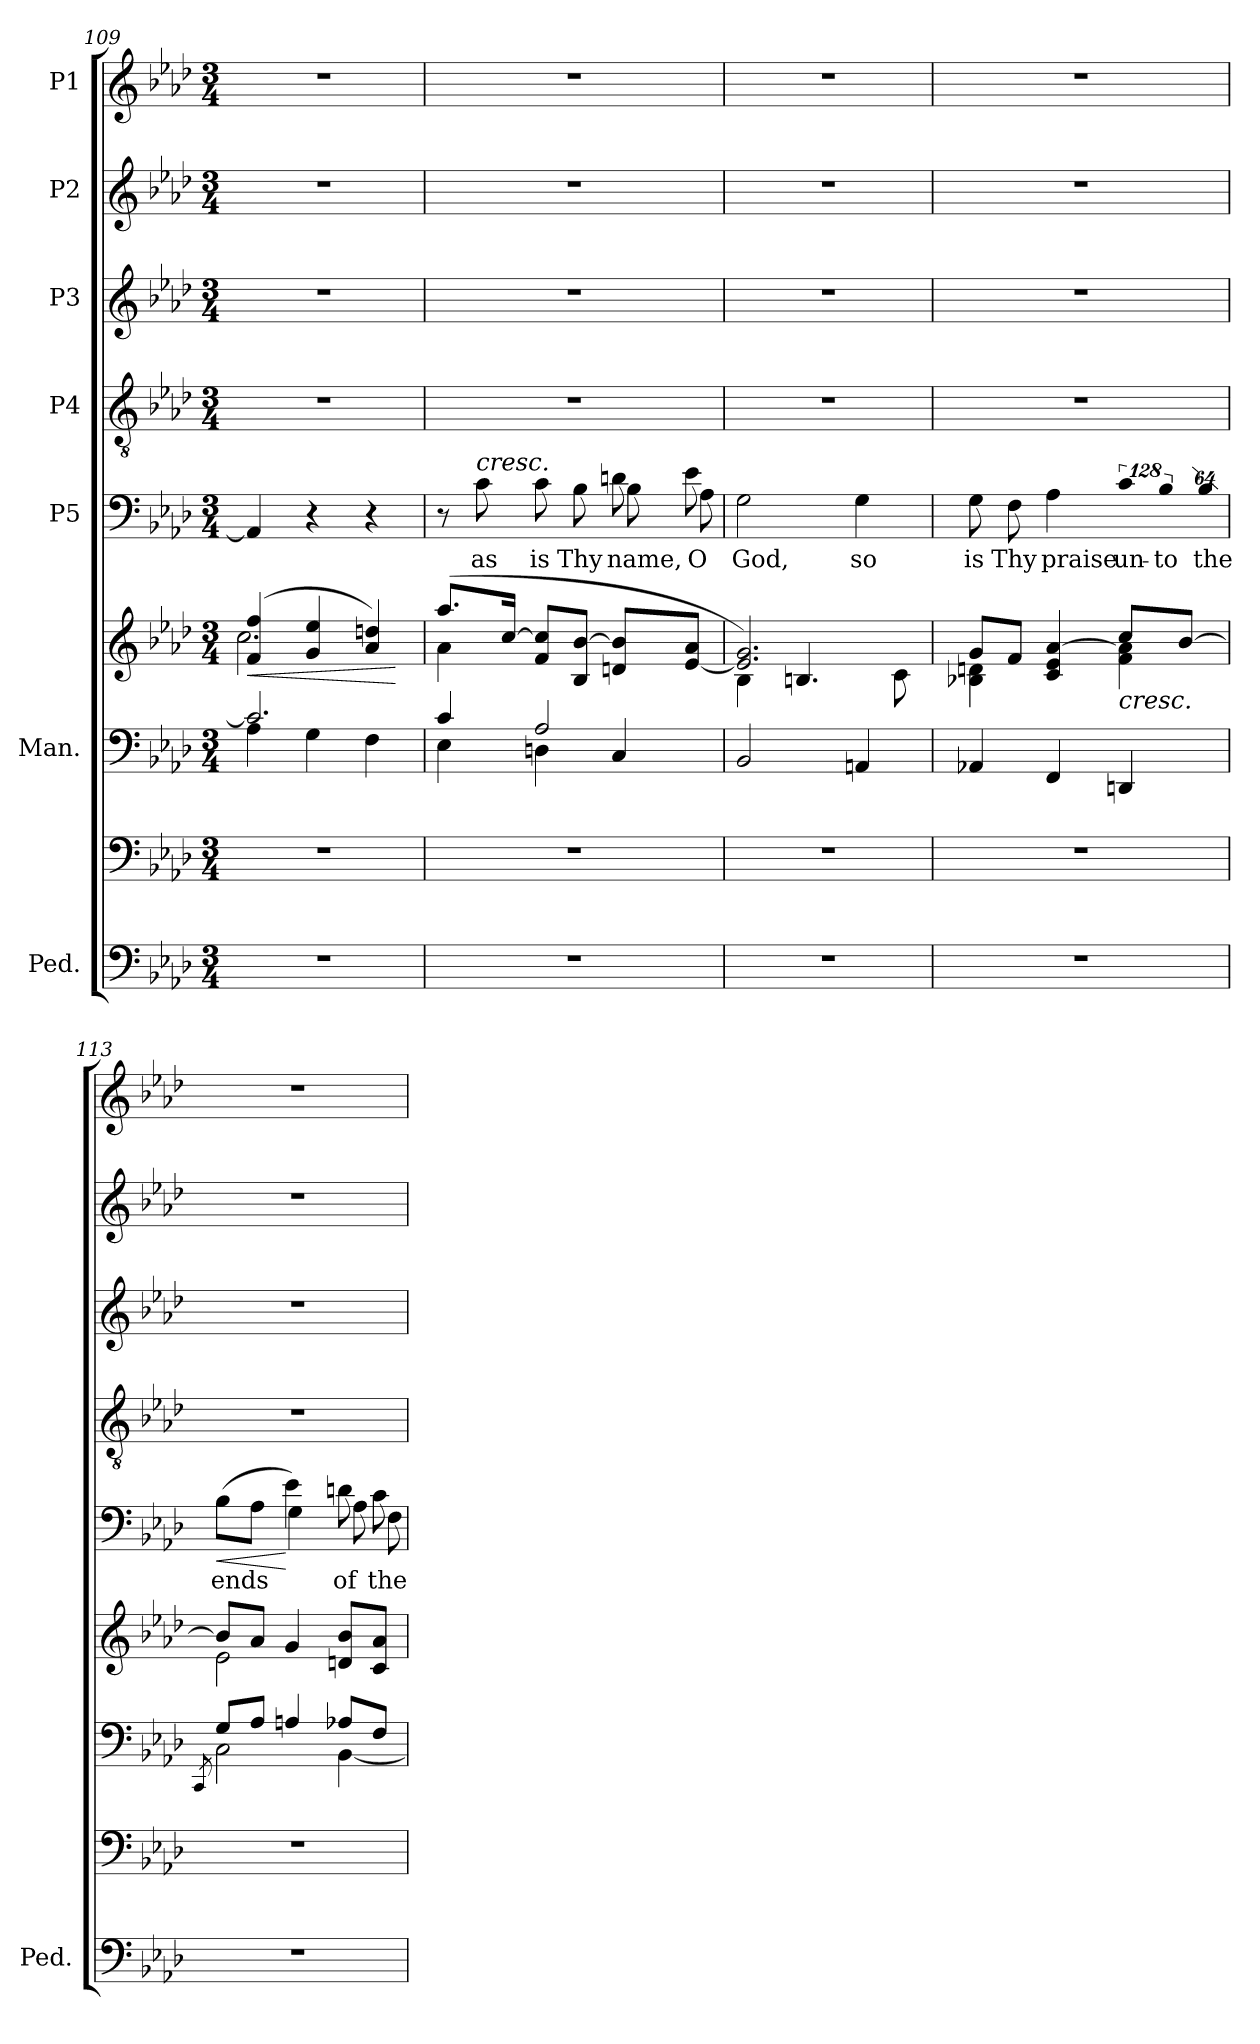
**kern	**kern	**kern	**kern	**dynam	**kern	**text	**dynam	**kern	**kern	**kern	**kern
*part7	*part7	*part6	*part6	*part6	*part5	*part5	*part5	*part4	*part3	*part2	*part1
*staff9	*staff8	*staff7	*staff6	*staff6/7	*staff5	*staff5	*staff5	*staff4	*staff3	*staff2	*staff1
*I"Ped.	*	*I"Man.	*	*	*I"P5	*	*	*I"P4	*I"P3	*I"P2	*I"P1
*I'Ped.	*	*	*	*	*	*	*	*	*	*	*
*clefF4	*clefF4	*clefF4	*clefG2	*	*clefF4	*	*	*clefGv2	*clefG2	*clefG2	*clefG2
*	*	*	*	*	*	*	*	*ITrd7c12	*	*	*
*k[b-e-a-d-]	*k[b-e-a-d-]	*k[b-e-a-d-]	*k[b-e-a-d-]	*	*k[b-e-a-d-]	*	*	*k[b-e-a-d-]	*k[b-e-a-d-]	*k[b-e-a-d-]	*k[b-e-a-d-]
*A-:	*A-:	*A-:	*A-:	*	*A-:	*	*	*A-:	*A-:	*A-:	*A-:
*M3/4	*M3/4	*M3/4	*M3/4	*	*M3/4	*	*	*M3/4	*M3/4	*M3/4	*M3/4
=109	=109	=109	=109	=109	=109	=109	=109	=109	=109	=109	=109
!	!	!LO:TX:b:i:t=senza Ped.	!	!	!	!	!	!	!	!	!
!LO:N:vis=1	!LO:N:vis=1	!	!	!LO:HP:b	!	!	!	!LO:N:vis=1	!LO:N:vis=1	!LO:N:vis=1	!LO:N:vis=1
*	*	*^	*^	*	*	*	*	*	*	*	*
2.r	2.r	2.ci/]	4A-i\	(4fi/ 4ffi	2.cci\	<	4AA-i/]	.	.	2.r	2.r	2.r	2.r
.	.	.	4Gi\	4gi/ 4ee-i	.	.	4r	.	.	.	.	.	.
.	.	.	4Fi\	4a-i/ 4ddni)	.	.	4r	.	.	.	.	.	.
*	*	*v	*v	*	*	*	*	*	*	*	*	*	*
*	*	*	*v	*v	*	*	*	*	*	*	*	*
.	.	.	.	[	.	.	.	.	.	.	.
=110	=110	=110	=110	=110	=110	=110	=110	=110	=110	=110	=110
!LO:N:vis=1	!LO:N:vis=1	!	!	!	!	!	!	!LO:N:vis=1	!LO:N:vis=1	!LO:N:vis=1	!LO:N:vis=1
*	*	*^	*^	*	*^	*	*	*	*	*	*
2.r	2.r	4ci/	4E-i\	(8.aa-i/L	4a-i\	.	8r	2ryy	.	.	2.r	2.r	2.r	2.r
!	!	!	!	!	!	!	!LO:TX:a:i:t=cresc.	!	!	!	!	!	!	!
!	!	!	!	!	!	!	!	!	!LO:LY:b:color=#000000	!	!	!	!	!
.	.	.	.	.	.	.	8ci\	.	as	.	.	.	.	.
.	.	.	.	[16cci/Jk	.	.	.	.	.	.	.	.	.	.
!	!	!	!	!	!	!	!	!	!LO:LY:b:color=#000000	!	!	!	!	!
.	.	2A-i/	4Dni\	8fi/ 8cci]L	4ryy	.	8ci\	.	is	.	.	.	.	.
!	!	!	!	!	!	!	!	!	!LO:LY:b:color=#000000	!	!	!	!	!
.	.	.	.	8B-i/ [8b-iJ	.	.	8B-i\	.	Thy	.	.	.	.	.
!	!	!	!	!	!	!	!	!	!LO:LY:b:color=#000000	!	!	!	!	!
.	.	.	4Ci/	8dni/ 8b-i]L	4ryy	.	8dni\	8B-i\	name,	.	.	.	.	.
!	!	!	!	!	!	!	!	!	!LO:LY:b:color=#000000	!	!	!	!	!
.	.	.	.	[8e-i/ 8a-iJ	.	.	8e-i\	8A-i\	O	.	.	.	.	.
*	*	*v	*v	*	*	*	*	*	*	*	*	*	*	*
=111	=111	=111	=111	=111	=111	=111	=111	=111	=111	=111	=111	=111	=111
!LO:N:vis=1	!LO:N:vis=1	!	!	!	!	!	!	!	!	!	!	!	!
*	*	*	*	*	*	*v	*v	*	*	*	*	*	*
*	*	*	*	*	*	*^	*	*	*	*	*	*
!	!	!	!	!	!	!	!	!LO:LY:b:color=#000000	!	!LO:N:vis=1	!LO:N:vis=1	!LO:N:vis=1	!LO:N:vis=1
*	*	*	*	*	*	*v	*v	*	*	*	*	*	*
2.r	2.r	2BB-i/	2.e-i/] 2.gi)	4B-i\	.	2Gi\	God,	.	2.r	2.r	2.r	2.r
.	.	.	.	4.Bni/	.	.	.	.	.	.	.	.
!	!	!	!	!	!	!	!LO:LY:b:color=#000000	!	!	!	!	!
.	.	4AAni/	.	.	.	4Gi\	so	.	.	.	.	.
.	.	.	.	8ci\	.	.	.	.	.	.	.	.
=112	=112	=112	=112	=112	=112	=112	=112	=112	=112	=112	=112	=112
!LO:N:vis=1	!LO:N:vis=1	!	!	!	!	!	!	!	!	!	!	!
!	!	!	!	!	!	!	!LO:LY:b:color=#000000	!	!LO:N:vis=1	!LO:N:vis=1	!LO:N:vis=1	!LO:N:vis=1
2.r	2.r	4AA-Xi/	8gi/L	4B-Xi\ 4dni	.	8Gi\	is	.	2.r	2.r	2.r	2.r
!	!	!	!	!	!	!	!LO:LY:b:color=#000000	!	!	!	!	!
.	.	.	8fi/J	.	.	8Fi\	Thy	.	.	.	.	.
!	!	!	!	!	!	!	!LO:LY:b:color=#000000	!	!	!	!	!
.	.	4FFi/	4ci/ 4e-i [4a-i	4ryy	[	4A-i\	praise	.	.	.	.	.
!	!	!	!	!	!LO:HP:b	!LO:N:vis=8	!	!	!	!	!	!
!	!	!	!	!	!	!	!LO:LY:b:color=#000000	!	!	!	!	!
.	.	4DDni/	8cci/L	4fi\ 4a-i]	<	1024%85ci\	un-	.	.	.	.	.
!	!	!	!	!	!	!LO:N:vis=8	!	!	!	!	!	!
!	!	!	!	!	!	!	!LO:LY:b:color=#000000	!	!	!	!	!
.	.	.	.	.	.	1024%85B-i\	-to	.	.	.	.	.
.	.	.	[8b-i/J	.	.	.	.	.	.	.	.	.
!	!	!	!	!	!	!LO:N:vis=8	!	!	!	!	!	!
!	!	!	!	!	!	!	!LO:LY:b:color=#000000	!	!	!	!	!
.	.	.	.	.	.	512%43B-i\	the	.	.	.	.	.
!!LO:PB:g=z
=113	=113	=113	=113	=113	=113	=113	=113	=113	=113	=113	=113	=113
.	.	8qCCi/	.	.	.	.	.	.	.	.	.	.
!LO:N:vis=1	!LO:N:vis=1	!	!	!	!	!	!	!	!	!	!	!
*	*	*^	*	*	*	*	*	*	*	*	*	*
!	!	!	!	!	!	!	!	!LO:LY:b:color=#000000	!LO:HP:b	!LO:N:vis=1	!LO:N:vis=1	!LO:N:vis=1	!LO:N:vis=1
*	*	*	*	*	*	*	*^	*	*	*	*	*	*
2.r	2.r	8Gi/L	2Ci\	8b-i/L]	2e-i\	.	(8B-i\L	4ryy	ends	<	2.r	2.r	2.r	2.r
.	.	8A-i/J	.	8a-i/J	.	.	8A-i\J	.	.	.	.	.	.	.
.	.	4Ani/	.	4gi/	.	.	4e-i\)	4Gi\	.	[	.	.	.	.
!	!	!	!	!	!	!	!	!	!LO:LY:b:color=#000000	!	!	!	!	!
.	.	8A-Xi/L	[4BB-i\	8dni/ 8b-iL	4ryy	.	8dni\	8A-i\	of	.	.	.	.	.
!	!	!	!	!	!	!	!	!	!LO:LY:b:color=#000000	!	!	!	!	!
.	.	8Fi/J	.	8ci/ 8a-iJ	.	.	8ci\	8Fi\	the	.	.	.	.	.
*	*	*v	*v	*	*	*	*v	*v	*	*	*	*	*	*
*	*	*	*v	*v	*	*	*	*	*	*	*	*
=	=	=	=	=	=	=	=	=	=	=	=
*-	*-	*-	*-	*-	*-	*-	*-	*-	*-	*-	*-
